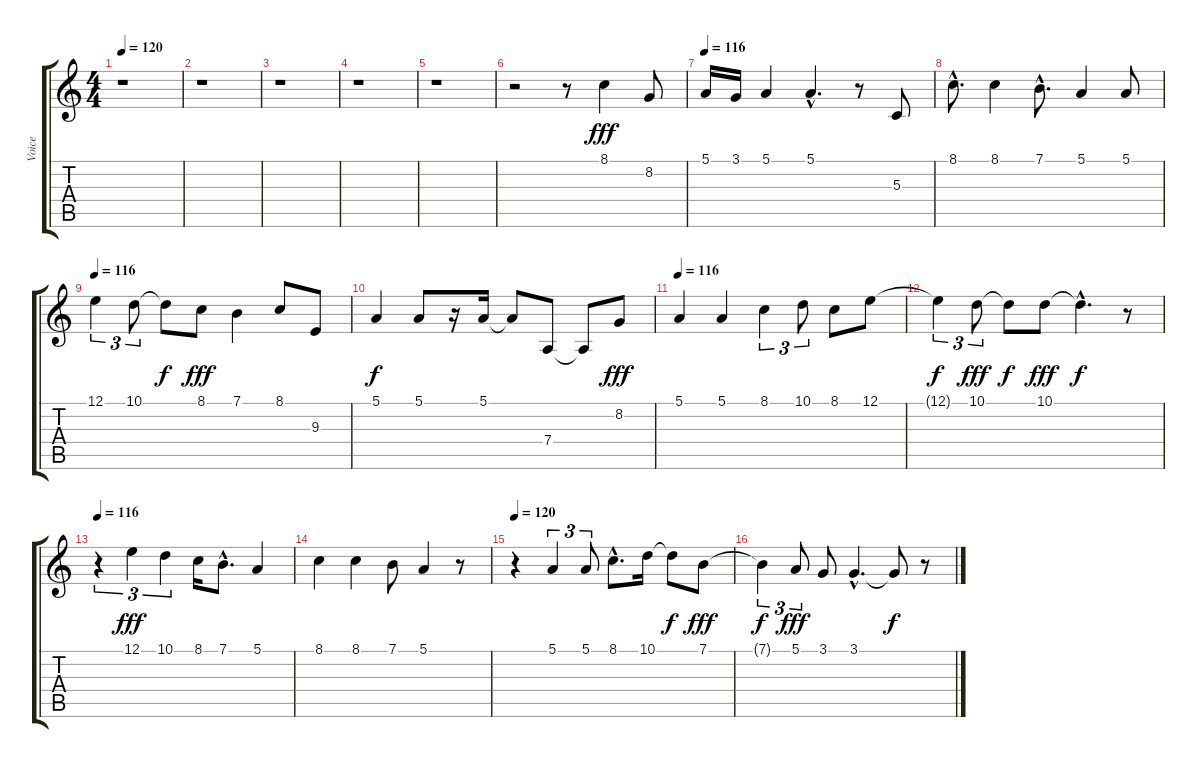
\track ("Voice" "Voice") {instrument flute}
\staff {score tabs}
\tuning (E4 B3 G3 D3 A2 E2) {hide}
\ts (4 4)
\tempo 120
\clef g2
\ks c
r.1{dy fff instrument flute} |
r.1 |
r.1 |
r.1 |
r.1 |
r.2 r.8 8.1.4 8.2.8 |
\tempo 116
5.1.16 3.1.16 5.1.4 5.1{hac}.4{d} r.8 5.3.8 |
8.1{hac}.8{d} 8.1.4 7.1{hac}.8{d} 5.1.4 5.1.8 |
\tempo 116
12.1.4{tu (3 2)} 10.1.8{tu (3 2)} 10.1{t}.8{dy f} 8.1.8{dy fff} 7.1.4 8.1.8 9.3.8 |
5.1.4{dy f} 5.1.8 r.16 5.1.16 5.1{t}.8 7.4.8 7.4{t}.8 8.2.8{dy fff} |
\tempo 116
5.1.4 5.1.4 8.1.4{tu (3 2)} 10.1.8{tu (3 2)} 8.1.8 12.1.8 |
12.1{t}.4{tu (3 2) dy f} 10.1.8{tu (3 2) dy fff} 10.1{t}.8{dy f} 10.1.8{dy fff} 10.1{hac t}.4{d dy f} r.8 |
\tempo 116
r.4{tu (3 2)} 12.1.4{tu (3 2) dy fff} 10.1.4{tu (3 2)} 8.1.16 7.1{hac}.8{d} 5.1.4 |
8.1.4 8.1.4 7.1.8 5.1.4 r.8 |
\tempo 120
r.4 5.1.4{tu (3 2)} 5.1.8{tu (3 2)} 8.1{hac}.8{d} 10.1.16 10.1{t}.8{dy f} 7.1.8{dy fff} |
7.1{t}.4{tu (3 2) dy f} 5.1.8{tu (3 2) dy fff} 3.1.8 3.1{hac}.4{d} 3.1{t}.8{dy f} r.8
